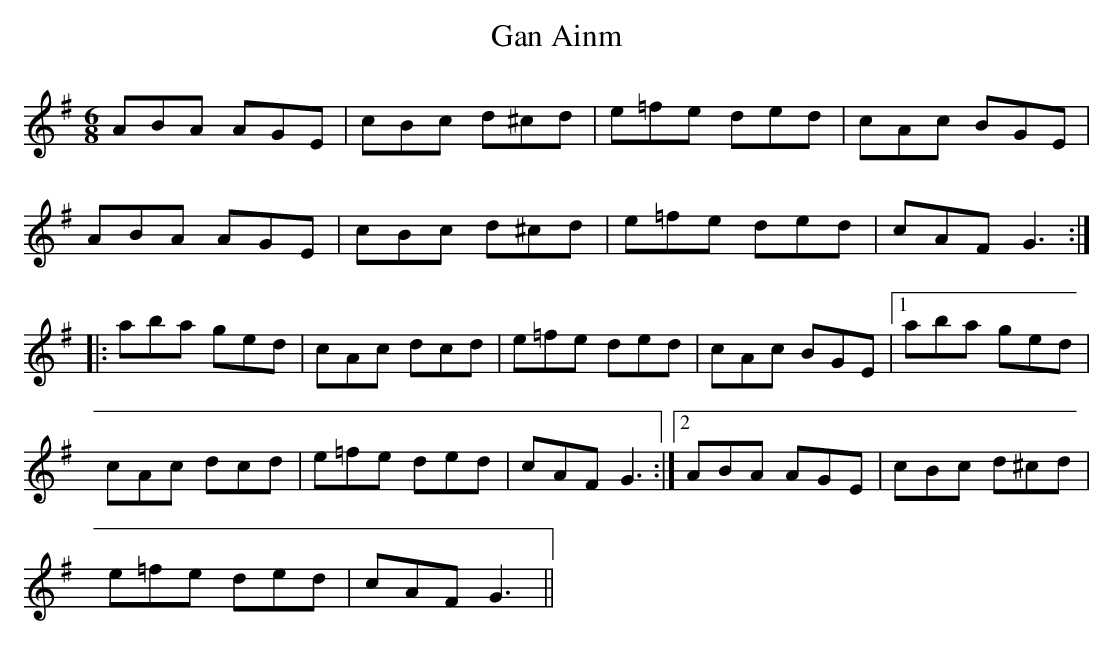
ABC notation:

X:1
T:Gan Ainm
M:6/8
L:1/8
K:Ador
ABA AGE|cBc d^cd|e=fe ded|cAc BGE|!
ABA AGE|cBc d^cd|e=fe ded|cAF G3:|!
|:aba ged|cAc dcd|e=fe ded|cAc BGE|[1 aba ged|!
cAc dcd|e=fe ded|cAF G3:|[2 ABA AGE|cBc d^cd|!
e=fe ded|cAF G3||
